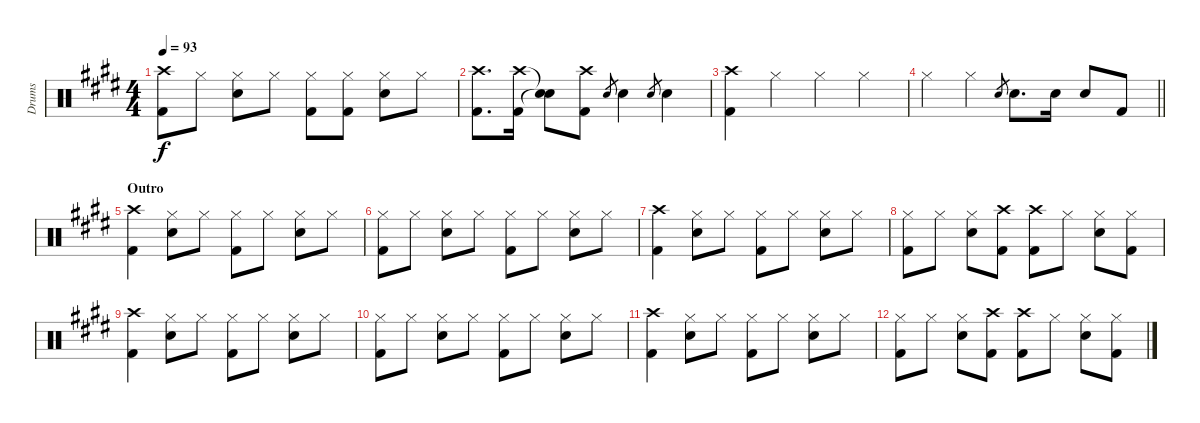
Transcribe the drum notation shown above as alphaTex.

\track ("Drums" "Drums") {instrument percussion}
\staff {score}
\articulation defaults
\ts (4 4)
\tempo 93
\clef neutral
\ks e
("Crash high (hit)" "Kick (hit) 2").8{dy f} "Hi-Hat (closed)".8 ("Hi-Hat (closed)" "Electric Snare (hit)").8 "Hi-Hat (closed)".8 ("Hi-Hat (closed)" "Kick (hit) 2").8 ("Hi-Hat (closed)" "Kick (hit) 2").8 ("Hi-Hat (closed)" "Electric Snare (hit)").8 "Hi-Hat (closed)".8 |
("Crash high (hit)" "Kick (hit) 2").8{d} ("Crash high (hit)" "Kick (hit) 2").16 ("Snare (hit)"{t} "Snare (hit)"{t}).8 ("Crash high (hit)" "Kick (hit) 2").8 "Electric Snare (hit)".8{gr} "Electric Snare (hit)".4 "Electric Snare (hit)".8{gr} "Electric Snare (hit)".4 |
("Crash high (hit)" "Kick (hit) 2").4 "Hi-Hat (closed)".4 "Hi-Hat (closed)".4 "Hi-Hat (closed)".4 |
\barLineRight lightlight "Hi-Hat (closed)".4 "Hi-Hat (closed)".4 "Electric Snare (hit)".8{gr} "Electric Snare (hit)".8{d} "Electric Snare (hit)".16 "Electric Snare (hit)".8 "Kick (hit) 2".8
|
\section ("" "Outro")
("Crash high (hit)" "Kick (hit) 2").4 ("Hi-Hat (closed)" "Electric Snare (hit)").8 "Hi-Hat (closed)".8 ("Hi-Hat (closed)" "Kick (hit) 2").8 "Hi-Hat (closed)".8 ("Hi-Hat (closed)" "Electric Snare (hit)").8 "Hi-Hat (closed)".8 |
("Hi-Hat (closed)" "Kick (hit) 2").8 "Hi-Hat (closed)".8 ("Hi-Hat (closed)" "Electric Snare (hit)").8 "Hi-Hat (closed)".8 ("Hi-Hat (closed)" "Kick (hit) 2").8 "Hi-Hat (closed)".8 ("Hi-Hat (closed)" "Electric Snare (hit)").8 "Hi-Hat (closed)".8 |
("Crash high (hit)" "Kick (hit) 2").4 ("Hi-Hat (closed)" "Electric Snare (hit)").8 "Hi-Hat (closed)".8 ("Hi-Hat (closed)" "Kick (hit) 2").8 "Hi-Hat (closed)".8 ("Hi-Hat (closed)" "Electric Snare (hit)").8 "Hi-Hat (closed)".8 |
("Hi-Hat (closed)" "Kick (hit) 2").8 "Hi-Hat (closed)".8 ("Hi-Hat (closed)" "Electric Snare (hit)").8 ("Crash high (hit)" "Kick (hit) 2").8 ("Crash high (hit)" "Kick (hit) 2").8 "Hi-Hat (closed)".8 ("Hi-Hat (closed)" "Electric Snare (hit)").8 ("Hi-Hat (closed)" "Kick (hit) 2").8 |
("Crash high (hit)" "Kick (hit) 2").4{volume 0} ("Hi-Hat (closed)" "Electric Snare (hit)").8 "Hi-Hat (closed)".8 ("Hi-Hat (closed)" "Kick (hit) 2").8 "Hi-Hat (closed)".8 ("Hi-Hat (closed)" "Electric Snare (hit)").8 "Hi-Hat (closed)".8 |
("Hi-Hat (closed)" "Kick (hit) 2").8 "Hi-Hat (closed)".8 ("Hi-Hat (closed)" "Electric Snare (hit)").8 "Hi-Hat (closed)".8 ("Hi-Hat (closed)" "Kick (hit) 2").8 "Hi-Hat (closed)".8 ("Hi-Hat (closed)" "Electric Snare (hit)").8 "Hi-Hat (closed)".8 |
("Crash high (hit)" "Kick (hit) 2").4 ("Hi-Hat (closed)" "Electric Snare (hit)").8 "Hi-Hat (closed)".8 ("Hi-Hat (closed)" "Kick (hit) 2").8 "Hi-Hat (closed)".8 ("Hi-Hat (closed)" "Electric Snare (hit)").8 "Hi-Hat (closed)".8 |
("Hi-Hat (closed)" "Kick (hit) 2").8 "Hi-Hat (closed)".8 ("Hi-Hat (closed)" "Electric Snare (hit)").8 ("Crash high (hit)" "Kick (hit) 2").8 ("Crash high (hit)" "Kick (hit) 2").8 "Hi-Hat (closed)".8 ("Hi-Hat (closed)" "Electric Snare (hit)").8 ("Hi-Hat (closed)" "Kick (hit) 2").8
